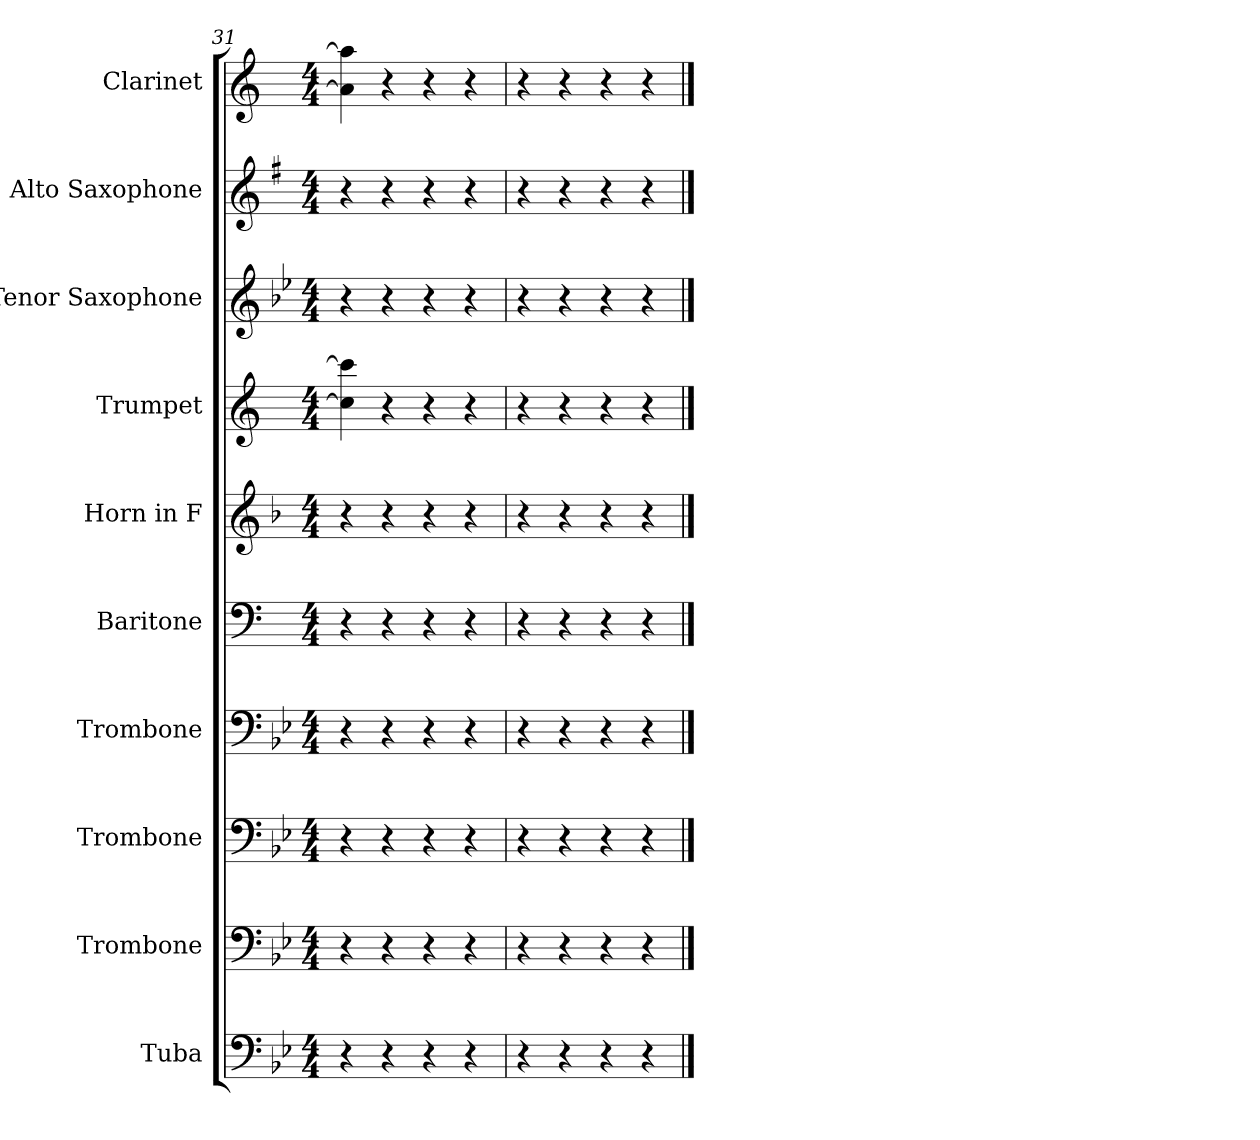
**kern	**kern	**kern	**kern	**kern	**kern	**kern	**kern	**kern	**kern
*part10	*part9	*part8	*part7	*part6	*part5	*part4	*part3	*part2	*part1
*staff10	*staff9	*staff8	*staff7	*staff6	*staff5	*staff4	*staff3	*staff2	*staff1
*I"Tuba	*I"Trombone	*I"Trombone	*I"Trombone	*I"Baritone	*I"Horn in F	*I"Trumpet	*I"Tenor Saxophone	*I"Alto Saxophone	*I"Clarinet
*I'Tba.	*I'Trb.	*I'Trb.	*I'Trb.	*I'Baritone	*	*I'Tpt.	*I'T. Sax.	*I'A. Sax.	*I'Cl.
*clefF4	*clefF4	*clefF4	*clefF4	*clefF4	*clefG2	*clefG2	*clefG2	*clefG2	*clefG2
*	*	*	*	*	*ITrd4c7	*ITrd1c2	*ITrd8c14	*ITrd5c9	*ITrd1c2
*k[b-e-]	*k[b-e-]	*k[b-e-]	*k[b-e-]	*k[]	*k[b-e-]	*k[b-e-]	*k[b-e-]	*k[b-e-]	*k[b-e-]
*M4/4	*M4/4	*M4/4	*M4/4	*M4/4	*M4/4	*M4/4	*M4/4	*M4/4	*M4/4
*MM30	*MM30	*MM30	*MM30	*MM30	*MM30	*MM30	*MM30	*MM30	*MM30
=31	=31	=31	=31	=31	=31	=31	=31	=31	=31
4r	4r	4r	4r	4r	4r	4b-] 4bb-]	4r	4r	4gg] 4g]
4r	4r	4r	4r	4r	4r	4r	4r	4r	4r
4r	4r	4r	4r	4r	4r	4r	4r	4r	4r
4r	4r	4r	4r	4r	4r	4r	4r	4r	4r
=32	=32	=32	=32	=32	=32	=32	=32	=32	=32
4r	4r	4r	4r	4r	4r	4r	4r	4r	4r
4r	4r	4r	4r	4r	4r	4r	4r	4r	4r
4r	4r	4r	4r	4r	4r	4r	4r	4r	4r
4r	4r	4r	4r	4r	4r	4r	4r	4r	4r
==	==	==	==	==	==	==	==	==	==
*-	*-	*-	*-	*-	*-	*-	*-	*-	*-
